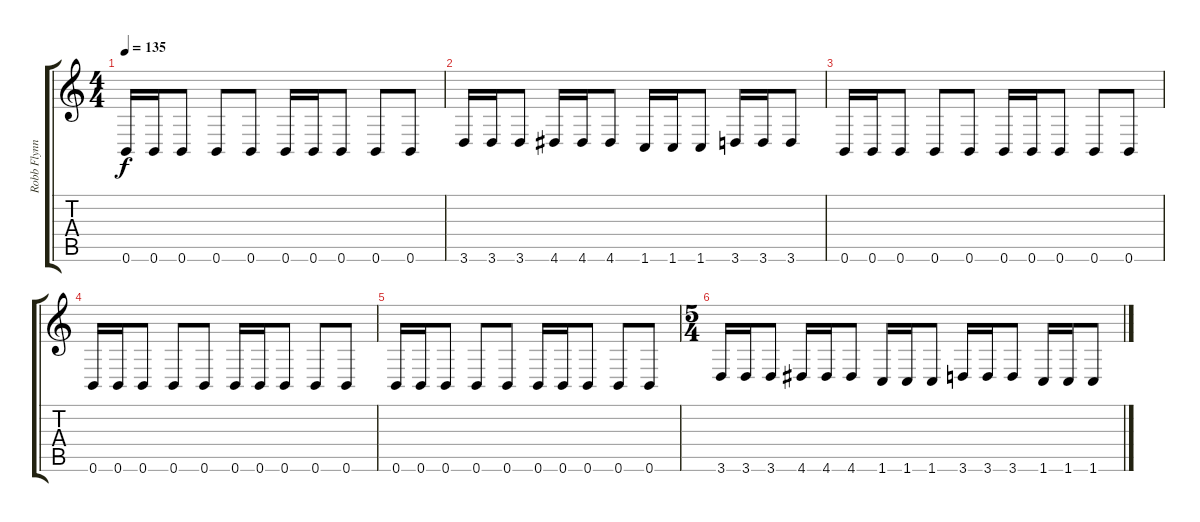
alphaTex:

\track ("Robb Flynn" "Robb Flynn") {instrument overdrivenguitar}
\staff {score tabs}
\tuning (Db4 A3 E3 B2 Gb2 B1) {hide}
\ts (4 4)
\tempo 135
\clef g2
\ks c
0.6.16{dy f volume 4} 0.6.16 0.6.8 0.6.8 0.6.8 0.6.16 0.6.16 0.6.8 0.6.8 0.6.8 |
3.6.16 3.6.16 3.6.8 4.6.16 4.6.16 4.6.8 1.6.16 1.6.16 1.6.8 3.6.16 3.6.16 3.6.8 |
0.6.16{volume 3} 0.6.16 0.6.8 0.6.8 0.6.8 0.6.16 0.6.16 0.6.8 0.6.8 0.6.8 |
0.6.16{volume 2} 0.6.16 0.6.8 0.6.8 0.6.8 0.6.16 0.6.16 0.6.8 0.6.8 0.6.8 |
0.6.16{volume 1} 0.6.16 0.6.8 0.6.8 0.6.8 0.6.16 0.6.16 0.6.8 0.6.8 0.6.8 |
\ts (5 4)
3.6.16{volume 0} 3.6.16 3.6.8 4.6.16 4.6.16 4.6.8 1.6.16 1.6.16 1.6.8 3.6.16 3.6.16 3.6.8 1.6.16 1.6.16 1.6.8
